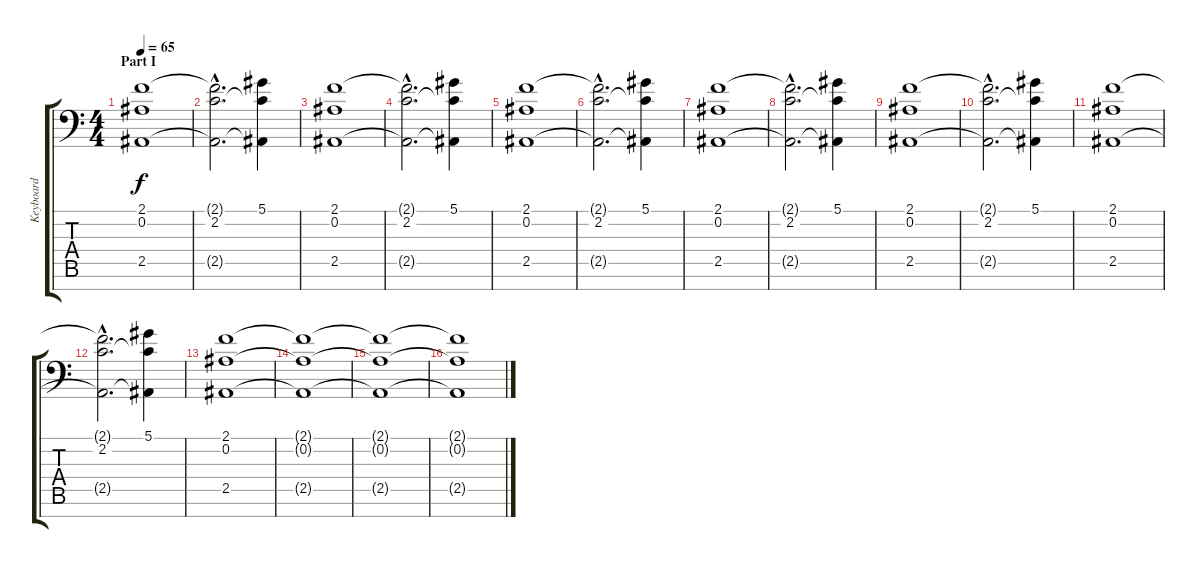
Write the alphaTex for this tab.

\track ("Keyboard" "Keyboard") {instrument pad2warm}
\staff {score tabs}
\tuning (Eb4 Bb3 Gb3 Db3 Ab2 Eb2 Bb1) {hide}
\ts (4 4)
\section ("" "Part I")
\tempo 65
\clef f4
\ks c
(2.1 0.2 2.5).1{dy f instrument pad2warm} |
(2.1{hac t} 2.2{hac} 2.5{hac t}).2{d} (5.1 2.2{t} 2.5{t}).4 |
(2.1 0.2 2.5).1 |
(2.1{hac t} 2.2{hac} 2.5{hac t}).2{d} (5.1 2.2{t} 2.5{t}).4 |
(2.1 0.2 2.5).1 |
(2.1{hac t} 2.2{hac} 2.5{hac t}).2{d} (5.1 2.2{t} 2.5{t}).4 |
(2.1 0.2 2.5).1 |
(2.1{hac t} 2.2{hac} 2.5{hac t}).2{d} (5.1 2.2{t} 2.5{t}).4 |
(2.1 0.2 2.5).1 |
(2.1{hac t} 2.2{hac} 2.5{hac t}).2{d} (5.1 2.2{t} 2.5{t}).4 |
(2.1 0.2 2.5).1 |
(2.1{hac t} 2.2{hac} 2.5{hac t}).2{d} (5.1 2.2{t} 2.5{t}).4 |
(2.1 0.2 2.5).1 |
(2.1{t} 0.2{t} 2.5{t}).1 |
(2.1{t} 0.2{t} 2.5{t}).1 |
(2.1{t} 0.2{t} 2.5{t}).1
